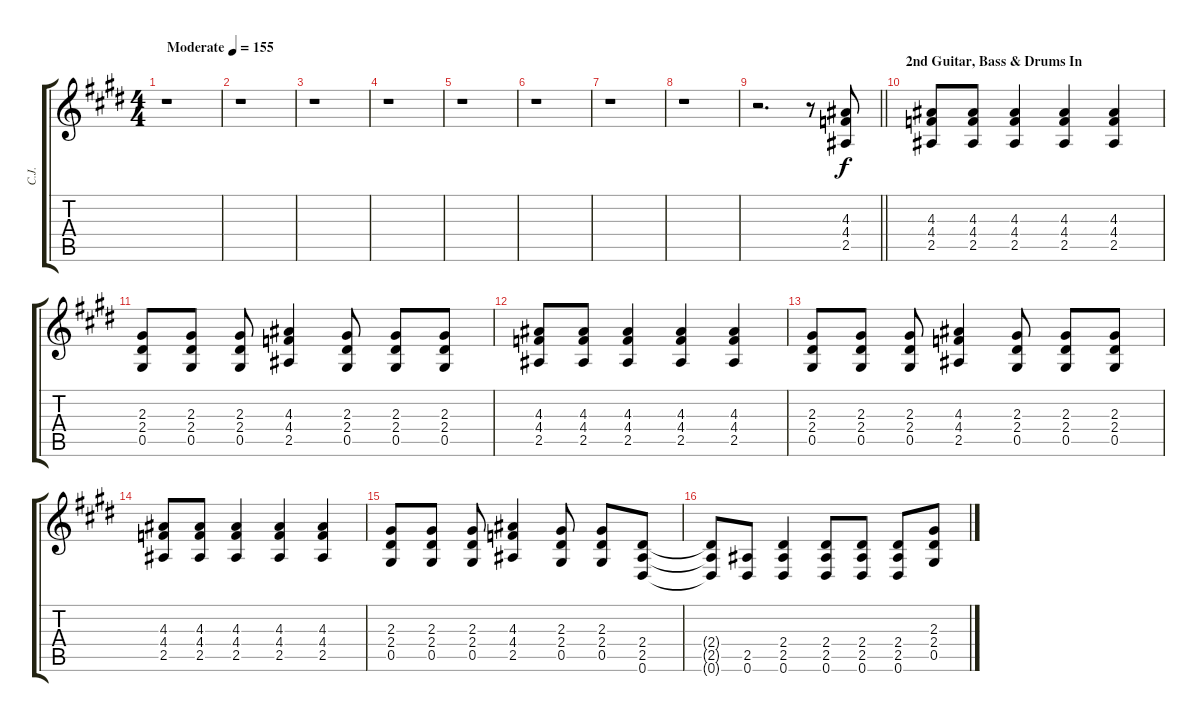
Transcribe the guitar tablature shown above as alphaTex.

\track ("C.J." "C.J.") {instrument overdrivenguitar}
\staff {score tabs}
\tuning (Eb4 Bb3 Gb3 Db3 Ab2 Eb2) {hide}
\ts (4 4)
\tempo (155 "Moderate")
\clef g2
\ks e
r.1{dy f instrument overdrivenguitar} |
r.1 |
r.1 |
r.1 |
r.1 |
r.1 |
r.1 |
r.1 |
\barLineRight lightlight
r.2{d} r.8 (4.3 4.4 2.5).8 |
\section ("" "2nd Guitar, Bass & Drums In")
(4.3 4.4 2.5).8 (4.3 4.4 2.5).8 (4.3 4.4 2.5).4 (4.3 4.4 2.5).4 (4.3 4.4 2.5).4 |
(2.3 2.4 0.5).8 (2.3 2.4 0.5).8 (2.3 2.4 0.5).8 (4.3 4.4 2.5).4 (2.3 2.4 0.5).8 (2.3 2.4 0.5).8 (2.3 2.4 0.5).8 |
(4.3 4.4 2.5).8 (4.3 4.4 2.5).8 (4.3 4.4 2.5).4 (4.3 4.4 2.5).4 (4.3 4.4 2.5).4 |
(2.3 2.4 0.5).8 (2.3 2.4 0.5).8 (2.3 2.4 0.5).8 (4.3 4.4 2.5).4 (2.3 2.4 0.5).8 (2.3 2.4 0.5).8 (2.3 2.4 0.5).8 |
(4.3 4.4 2.5).8 (4.3 4.4 2.5).8 (4.3 4.4 2.5).4 (4.3 4.4 2.5).4 (4.3 4.4 2.5).4 |
(2.3 2.4 0.5).8 (2.3 2.4 0.5).8 (2.3 2.4 0.5).8 (4.3 4.4 2.5).4 (2.3 2.4 0.5).8 (2.3 2.4 0.5).8 (2.4 2.5 0.6).8 |
(2.4{t} 2.5{t} 0.6{t}).8 (2.5 0.6).8 (2.4 2.5 0.6).4 (2.4 2.5 0.6).8 (2.4 2.5 0.6).8 (2.4 2.5 0.6).8 (2.3 2.4 0.5).8
